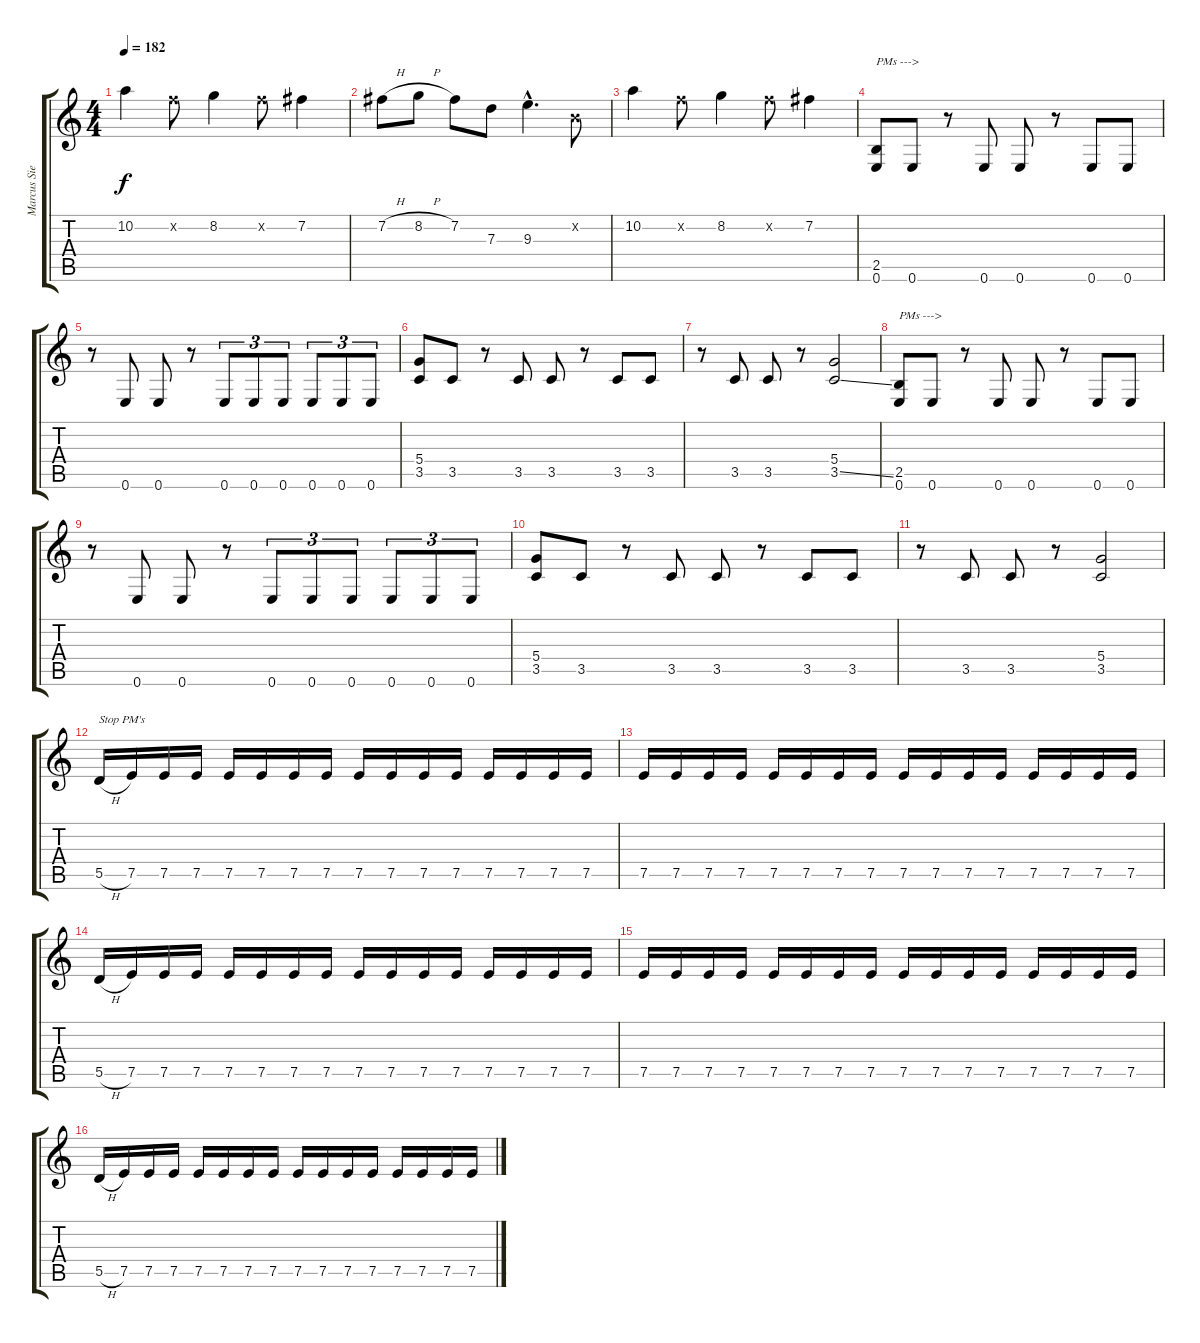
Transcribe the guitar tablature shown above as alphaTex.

\track ("Marcus Siepen" "Marcus Sie") {instrument overdrivenguitar}
\staff {score tabs}
\tuning (E4 B3 G3 D3 A2 E2) {hide}
\ts (4 4)
\tempo 182
\clef g2
\ks c
10.2.4{dy f} 6.2{x}.8 8.2.4 6.2{x}.8 7.2.4 |
7.2{h}.8 8.2{h}.8 7.2.8 7.3.8 9.3{hac}.4{d} 0.2{x}.8 |
10.2.4 6.2{x}.8 8.2.4 6.2{x}.8 7.2.4 |
(2.5 0.6).8{txt "PMs --->"} 0.6.8 r.8 0.6.8 0.6.8 r.8 0.6.8 0.6.8 |
r.8 0.6.8 0.6.8 r.8 0.6.8{tu (3 2)} 0.6.8{tu (3 2)} 0.6.8{tu (3 2)} 0.6.8{tu (3 2)} 0.6.8{tu (3 2)} 0.6.8{tu (3 2)} |
(5.4 3.5).8 3.5.8 r.8 3.5.8 3.5.8 r.8 3.5.8 3.5.8 |
r.8 3.5.8 3.5.8 r.8 (5.4 3.5{ss}).2 |
(2.5 0.6).8{txt "PMs --->"} 0.6.8 r.8 0.6.8 0.6.8 r.8 0.6.8 0.6.8 |
r.8 0.6.8 0.6.8 r.8 0.6.8{tu (3 2)} 0.6.8{tu (3 2)} 0.6.8{tu (3 2)} 0.6.8{tu (3 2)} 0.6.8{tu (3 2)} 0.6.8{tu (3 2)} |
(5.4 3.5).8 3.5.8 r.8 3.5.8 3.5.8 r.8 3.5.8 3.5.8 |
r.8 3.5.8 3.5.8 r.8 (5.4 3.5).2 |
5.5{h}.16{txt "Stop PM's"} 7.5.16 7.5.16 7.5.16 7.5.16 7.5.16 7.5.16 7.5.16 7.5.16 7.5.16 7.5.16 7.5.16 7.5.16 7.5.16 7.5.16 7.5.16 |
7.5.16 7.5.16 7.5.16 7.5.16 7.5.16 7.5.16 7.5.16 7.5.16 7.5.16 7.5.16 7.5.16 7.5.16 7.5.16 7.5.16 7.5.16 7.5.16 |
5.5{h}.16 7.5.16 7.5.16 7.5.16 7.5.16 7.5.16 7.5.16 7.5.16 7.5.16 7.5.16 7.5.16 7.5.16 7.5.16 7.5.16 7.5.16 7.5.16 |
7.5.16 7.5.16 7.5.16 7.5.16 7.5.16 7.5.16 7.5.16 7.5.16 7.5.16 7.5.16 7.5.16 7.5.16 7.5.16 7.5.16 7.5.16 7.5.16 |
5.5{h}.16 7.5.16 7.5.16 7.5.16 7.5.16 7.5.16 7.5.16 7.5.16 7.5.16 7.5.16 7.5.16 7.5.16 7.5.16 7.5.16 7.5.16 7.5.16
